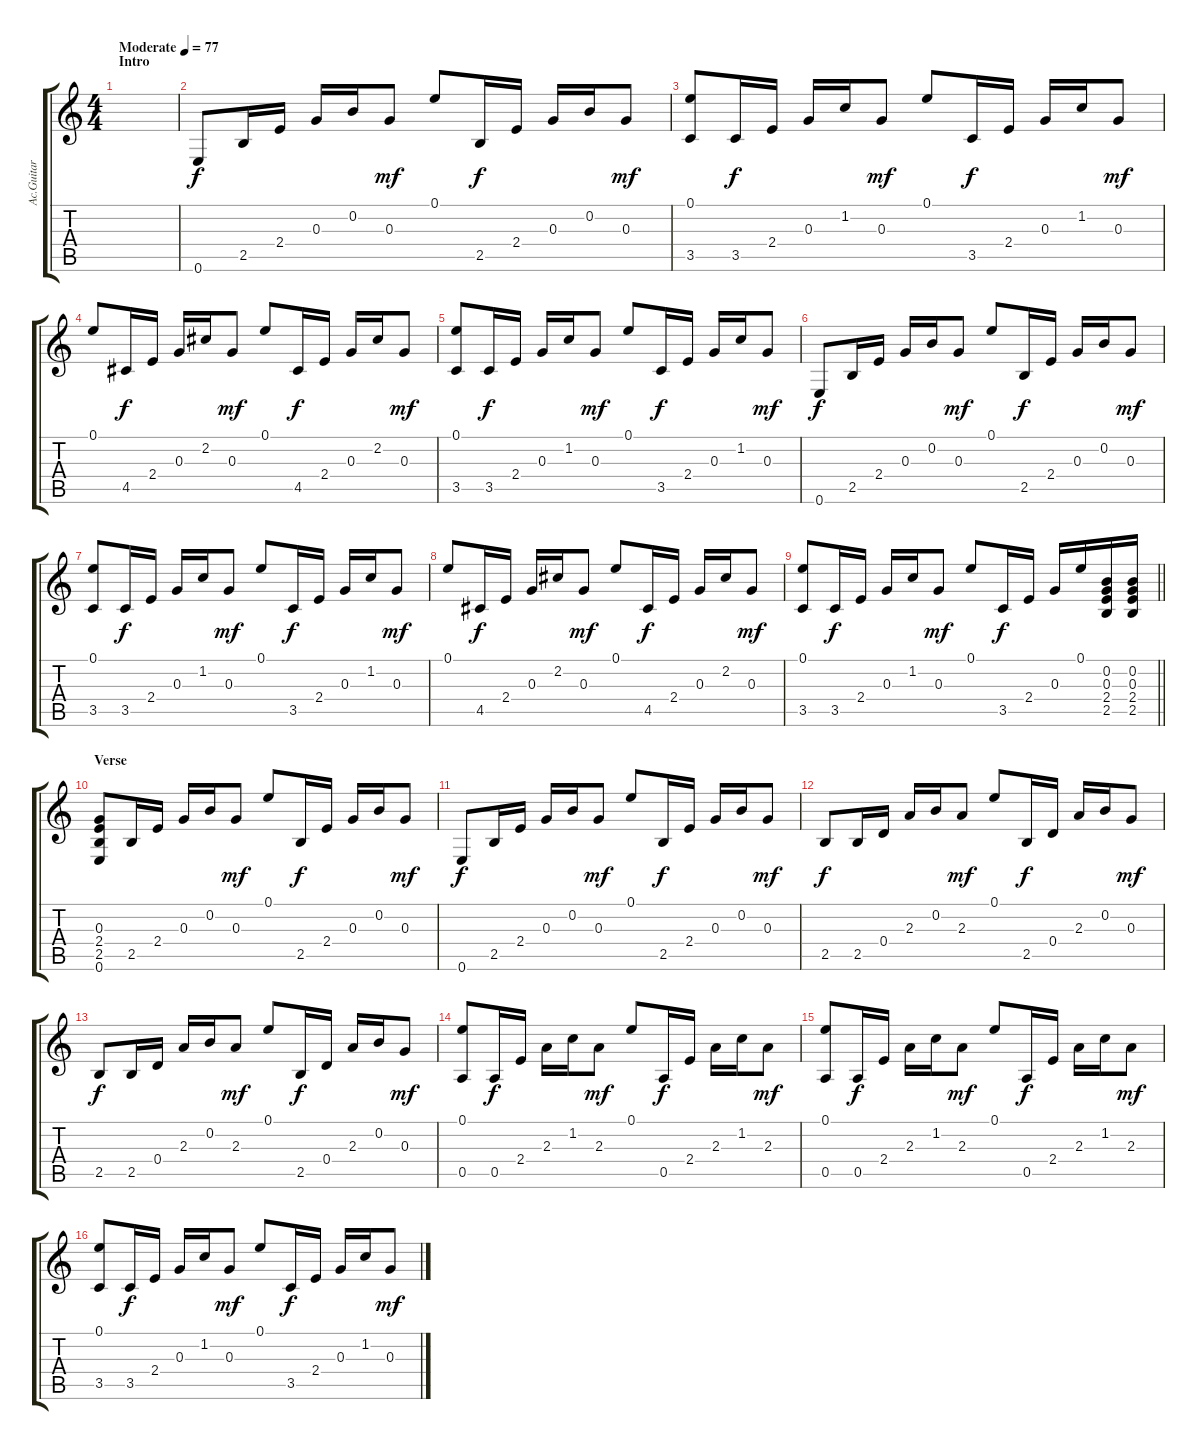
\track ("Ac.Guitar - N. Gallagher" "Ac.Guitar ") {instrument acousticguitarsteel}
\staff {score tabs}
\tuning (E4 B3 G3 D3 A2 E2) {hide}
\ts (4 4)
\section ("" "Intro")
\tempo (77 "Moderate")
\clef g2
\ks c
|
0.6.8 2.5.16 2.4.16 0.3.16 0.2.16 0.3.8{dy mf} 0.1.8 2.5.16{dy f} 2.4.16 0.3.16 0.2.16 0.3.8{dy mf} |
(0.1 3.5).8 3.5.16{dy f} 2.4.16 0.3.16 1.2.16 0.3.8{dy mf} 0.1.8 3.5.16{dy f} 2.4.16 0.3.16 1.2.16 0.3.8{dy mf} |
0.1.8 4.5.16{dy f} 2.4.16 0.3.16 2.2.16 0.3.8{dy mf} 0.1.8 4.5.16{dy f} 2.4.16 0.3.16 2.2.16 0.3.8{dy mf} |
(0.1 3.5).8 3.5.16{dy f} 2.4.16 0.3.16 1.2.16 0.3.8{dy mf} 0.1.8 3.5.16{dy f} 2.4.16 0.3.16 1.2.16 0.3.8{dy mf} |
0.6.8{dy f} 2.5.16 2.4.16 0.3.16 0.2.16 0.3.8{dy mf} 0.1.8 2.5.16{dy f} 2.4.16 0.3.16 0.2.16 0.3.8{dy mf} |
(0.1 3.5).8 3.5.16{dy f} 2.4.16 0.3.16 1.2.16 0.3.8{dy mf} 0.1.8 3.5.16{dy f} 2.4.16 0.3.16 1.2.16 0.3.8{dy mf} |
0.1.8 4.5.16{dy f} 2.4.16 0.3.16 2.2.16 0.3.8{dy mf} 0.1.8 4.5.16{dy f} 2.4.16 0.3.16 2.2.16 0.3.8{dy mf} |
\barLineRight lightlight
(0.1 3.5).8 3.5.16{dy f} 2.4.16 0.3.16 1.2.16 0.3.8{dy mf} 0.1.8 3.5.16{dy f} 2.4.16 0.3.16 0.1.16 (0.2 0.3 2.4 2.5).16 (0.2 0.3 2.4 2.5).16 |
\section ("" "Verse")
(0.3 2.4 2.5 0.6).8 2.5.16 2.4.16 0.3.16 0.2.16 0.3.8{dy mf} 0.1.8 2.5.16{dy f} 2.4.16 0.3.16 0.2.16 0.3.8{dy mf} |
0.6.8{dy f} 2.5.16 2.4.16 0.3.16 0.2.16 0.3.8{dy mf} 0.1.8 2.5.16{dy f} 2.4.16 0.3.16 0.2.16 0.3.8{dy mf} |
2.5.8{dy f} 2.5.16 0.4.16 2.3.16 0.2.16 2.3.8{dy mf} 0.1.8 2.5.16{dy f} 0.4.16 2.3.16 0.2.16 0.3.8{dy mf} |
2.5.8{dy f} 2.5.16 0.4.16 2.3.16 0.2.16 2.3.8{dy mf} 0.1.8 2.5.16{dy f} 0.4.16 2.3.16 0.2.16 0.3.8{dy mf} |
(0.1 0.5).8 0.5.16{dy f} 2.4.16 2.3.16 1.2.16 2.3.8{dy mf} 0.1.8 0.5.16{dy f} 2.4.16 2.3.16 1.2.16 2.3.8{dy mf} |
(0.1 0.5).8 0.5.16{dy f} 2.4.16 2.3.16 1.2.16 2.3.8{dy mf} 0.1.8 0.5.16{dy f} 2.4.16 2.3.16 1.2.16 2.3.8{dy mf} |
(0.1 3.5).8 3.5.16{dy f} 2.4.16 0.3.16 1.2.16 0.3.8{dy mf} 0.1.8 3.5.16{dy f} 2.4.16 0.3.16 1.2.16 0.3.8{dy mf}
